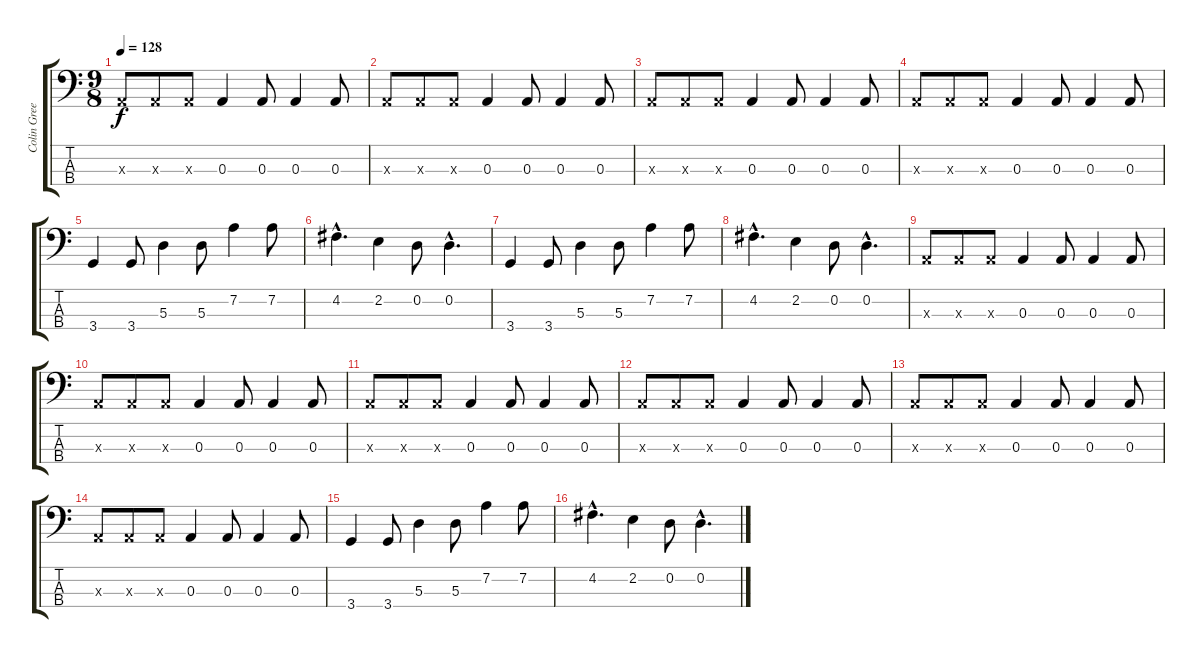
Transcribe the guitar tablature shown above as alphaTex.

\track ("Colin Greenwood - Bass" "Colin Gree") {instrument electricbasspick}
\staff {score tabs}
\tuning (G2 D2 A1 E1) {hide}
\ts (9 8)
\tempo 128
\clef f4
\ks c
0.3{x}.8{dy f} 0.3{x}.8 0.3{x}.8 0.3.4 0.3.8 0.3.4 0.3.8 |
0.3{x}.8 0.3{x}.8 0.3{x}.8 0.3.4 0.3.8 0.3.4 0.3.8 |
0.3{x}.8 0.3{x}.8 0.3{x}.8 0.3.4 0.3.8 0.3.4 0.3.8 |
0.3{x}.8 0.3{x}.8 0.3{x}.8 0.3.4 0.3.8 0.3.4 0.3.8 |
3.4.4 3.4.8 5.3.4 5.3.8 7.2.4 7.2.8 |
4.2{hac}.4{d} 2.2.4 0.2.8 0.2{hac}.4{d} |
3.4.4 3.4.8 5.3.4 5.3.8 7.2.4 7.2.8 |
4.2{hac}.4{d} 2.2.4 0.2.8 0.2{hac}.4{d} |
0.3{x}.8 0.3{x}.8 0.3{x}.8 0.3.4 0.3.8 0.3.4 0.3.8 |
0.3{x}.8 0.3{x}.8 0.3{x}.8 0.3.4 0.3.8 0.3.4 0.3.8 |
0.3{x}.8 0.3{x}.8 0.3{x}.8 0.3.4 0.3.8 0.3.4 0.3.8 |
0.3{x}.8 0.3{x}.8 0.3{x}.8 0.3.4 0.3.8 0.3.4 0.3.8 |
0.3{x}.8 0.3{x}.8 0.3{x}.8 0.3.4 0.3.8 0.3.4 0.3.8 |
0.3{x}.8 0.3{x}.8 0.3{x}.8 0.3.4 0.3.8 0.3.4 0.3.8 |
3.4.4 3.4.8 5.3.4 5.3.8 7.2.4 7.2.8 |
4.2{hac}.4{d} 2.2.4 0.2.8 0.2{hac}.4{d}
